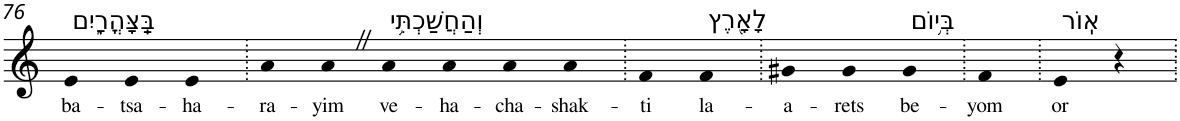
**kern	**text
*part1	*part1
*staff1	*staff1
*I"Piano	*
*I'Pno	*
!!LO:PB:g=z
*clefG2	*
*k[]	*
=76	=76
!LO:TX:a:t=בַּֽצָּהֳרָ֑יִם	!
!	!LO:LY:b
4e	ba-
!	!LO:LY:b
4e	-tsa-
!	!LO:LY:b
4e	-ha-
=77.	=77.
!	!LO:LY:b
4a	-ra-
!	!LO:LY:b
4aZ	-yim
!LO:TX:a:t=וְהַחֲשַׁכְתִּ֥י	!
!	!LO:LY:b
4a	ve-
!	!LO:LY:b
4a	-ha-
!	!LO:LY:b
4a	-cha-
!	!LO:LY:b
4a	-shak-
=78.	=78.
!	!LO:LY:b
4f	-ti
!LO:TX:a:t=לָאָ֖רֶץ	!
!	!LO:LY:b
4f	la-
=79.	=79.
!	!LO:LY:b
4g#X	-a-
!	!LO:LY:b
4g#	-rets
!LO:TX:a:t=בְּי֥וֹם	!
!	!LO:LY:b
4g#	be-
=80.	=80.
!	!LO:LY:b
4f	-yom
=81.	=81.
!LO:TX:a:t=אֽוֹר	!
!	!LO:LY:b
4e	or
4r	.
=.	=.
*-	*-
